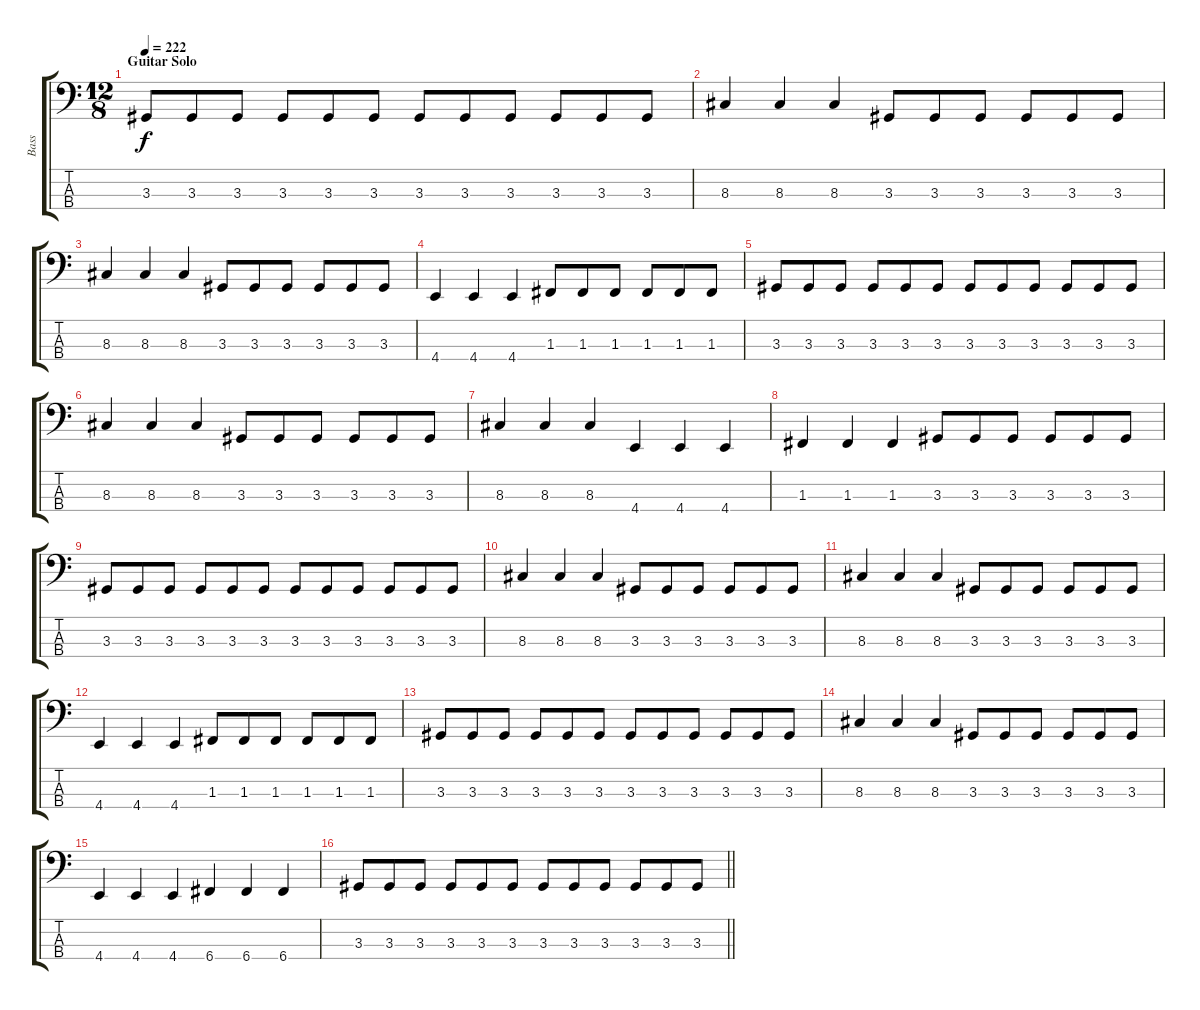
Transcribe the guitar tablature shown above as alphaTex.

\track ("Bass" "Bass") {instrument electricbasspick}
\staff {score tabs}
\tuning (Eb2 Bb1 F1 C1) {hide}
\ts (12 8)
\section ("" "Guitar Solo")
\tempo 222
\clef f4
\ks c
3.3.8{dy f} 3.3.8 3.3.8 3.3.8 3.3.8 3.3.8 3.3.8 3.3.8 3.3.8 3.3.8 3.3.8 3.3.8 |
8.3.4 8.3.4 8.3.4 3.3.8 3.3.8 3.3.8 3.3.8 3.3.8 3.3.8 |
8.3.4 8.3.4 8.3.4 3.3.8 3.3.8 3.3.8 3.3.8 3.3.8 3.3.8 |
4.4.4 4.4.4 4.4.4 1.3.8 1.3.8 1.3.8 1.3.8 1.3.8 1.3.8 |
3.3.8 3.3.8 3.3.8 3.3.8 3.3.8 3.3.8 3.3.8 3.3.8 3.3.8 3.3.8 3.3.8 3.3.8 |
8.3.4 8.3.4 8.3.4 3.3.8 3.3.8 3.3.8 3.3.8 3.3.8 3.3.8 |
8.3.4 8.3.4 8.3.4 4.4.4 4.4.4 4.4.4 |
1.3.4 1.3.4 1.3.4 3.3.8 3.3.8 3.3.8 3.3.8 3.3.8 3.3.8 |
3.3.8 3.3.8 3.3.8 3.3.8 3.3.8 3.3.8 3.3.8 3.3.8 3.3.8 3.3.8 3.3.8 3.3.8 |
8.3.4 8.3.4 8.3.4 3.3.8 3.3.8 3.3.8 3.3.8 3.3.8 3.3.8 |
8.3.4 8.3.4 8.3.4 3.3.8 3.3.8 3.3.8 3.3.8 3.3.8 3.3.8 |
4.4.4 4.4.4 4.4.4 1.3.8 1.3.8 1.3.8 1.3.8 1.3.8 1.3.8 |
3.3.8 3.3.8 3.3.8 3.3.8 3.3.8 3.3.8 3.3.8 3.3.8 3.3.8 3.3.8 3.3.8 3.3.8 |
8.3.4 8.3.4 8.3.4 3.3.8 3.3.8 3.3.8 3.3.8 3.3.8 3.3.8 |
4.4.4 4.4.4 4.4.4 6.4.4 6.4.4 6.4.4 |
\barLineRight lightlight
3.3.8 3.3.8 3.3.8 3.3.8 3.3.8 3.3.8 3.3.8 3.3.8 3.3.8 3.3.8 3.3.8 3.3.8
